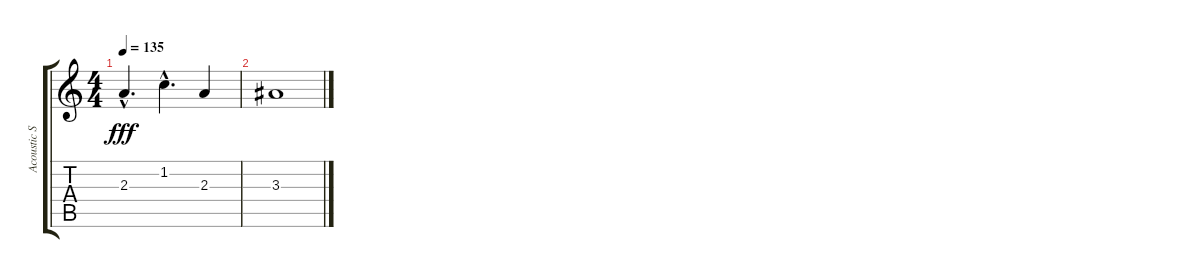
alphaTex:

\track ("Acoustic Solo" "Acoustic S") {instrument acousticguitarsteel}
\staff {score tabs}
\tuning (E4 B3 G3 D3 A2 E2) {hide}
\ts (4 4)
\tempo 135
\clef g2
\ks c
2.3{hac}.4{d dy fff} 1.2{hac}.4{d} 2.3.4 |
3.3.1
